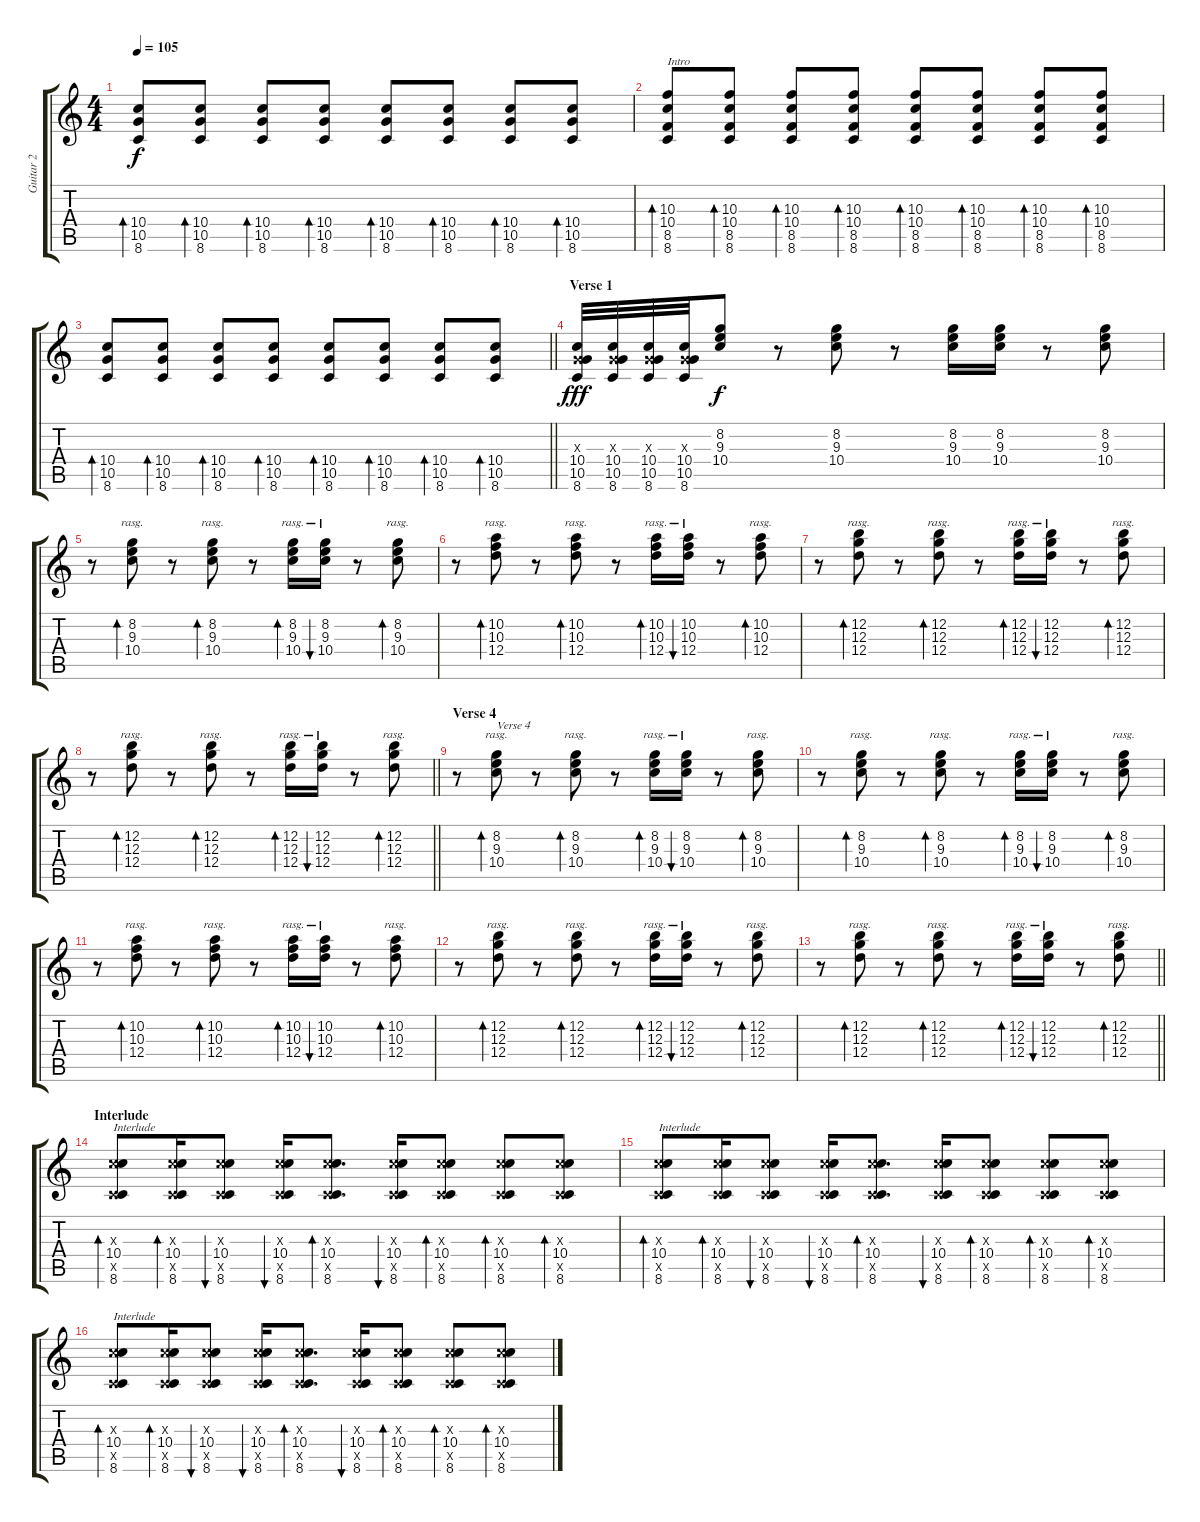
\track ("Guitar 2" "Guitar 2") {instrument overdrivenguitar}
\staff {score tabs}
\tuning (E4 B3 G3 D3 A2 E2) {hide}
\ts (4 4)
\tempo 105
\clef g2
\ks c
(10.4 10.5 8.6).8{bd 30 dy f} (10.4 10.5 8.6).8{bd 30} (10.4 10.5 8.6).8{bd 30} (10.4 10.5 8.6).8{bd 30} (10.4 10.5 8.6).8{bd 30} (10.4 10.5 8.6).8{bd 30} (10.4 10.5 8.6).8{bd 30} (10.4 10.5 8.6).8{bd 30} |
(10.3 10.4 8.5 8.6).8{bd 30 txt "Intro"} (10.3 10.4 8.5 8.6).8{bd 30} (10.3 10.4 8.5 8.6).8{bd 30} (10.3 10.4 8.5 8.6).8{bd 30} (10.3 10.4 8.5 8.6).8{bd 30} (10.3 10.4 8.5 8.6).8{bd 30} (10.3 10.4 8.5 8.6).8{bd 30} (10.3 10.4 8.5 8.6).8{bd 30} |
\barLineRight lightlight
(10.4 10.5 8.6).8{bd 30} (10.4 10.5 8.6).8{bd 30} (10.4 10.5 8.6).8{bd 30} (10.4 10.5 8.6).8{bd 30} (10.4 10.5 8.6).8{bd 30} (10.4 10.5 8.6).8{bd 30} (10.4 10.5 8.6).8{bd 30} (10.4 10.5 8.6).8{bd 30} |
\section ("" "Verse 1")
(0.3{x} 10.4 10.5 8.6).32{dy fff} (0.3{x} 10.4 10.5 8.6).32 (0.3{x} 10.4 10.5 8.6).32 (0.3{x} 10.4 10.5 8.6).32 (8.2 9.3 10.4).8{dy f} r.8 (8.2 9.3 10.4).8 r.8 (8.2 9.3 10.4).16 (8.2 9.3 10.4).16 r.8 (8.2 9.3 10.4).8 |
r.8 (8.2 9.3 10.4).8{bd 30 rasg ii} r.8 (8.2 9.3 10.4).8{bd 30 rasg ii} r.8 (8.2 9.3 10.4).16{bd 30 rasg ii} (8.2 9.3 10.4).16{bu 30 rasg ii} r.8 (8.2 9.3 10.4).8{bd 30 rasg ii} |
r.8 (10.2 10.3 12.4).8{bd 30 rasg ii} r.8 (10.2 10.3 12.4).8{bd 30 rasg ii} r.8 (10.2 10.3 12.4).16{bd 30 rasg ii} (10.2 10.3 12.4).16{bu 30 rasg ii} r.8 (10.2 10.3 12.4).8{bd 30 rasg ii} |
r.8 (12.2 12.3 12.4).8{bd 30 rasg ii} r.8 (12.2 12.3 12.4).8{bd 30 rasg ii} r.8 (12.2 12.3 12.4).16{bd 30 rasg ii} (12.2 12.3 12.4).16{bu 30 rasg ii} r.8 (12.2 12.3 12.4).8{bd 30 rasg ii} |
\barLineRight lightlight
r.8 (12.2 12.3 12.4).8{bd 30 rasg ii} r.8 (12.2 12.3 12.4).8{bd 30 rasg ii} r.8 (12.2 12.3 12.4).16{bd 30 rasg ii} (12.2 12.3 12.4).16{bu 30 rasg ii} r.8 (12.2 12.3 12.4).8{bd 30 rasg ii} |
\section ("" "Verse 4")
r.8 (8.2 9.3 10.4).8{bd 30 rasg ii txt "Verse 4"} r.8 (8.2 9.3 10.4).8{bd 30 rasg ii} r.8 (8.2 9.3 10.4).16{bd 30 rasg ii} (8.2 9.3 10.4).16{bu 30 rasg ii} r.8 (8.2 9.3 10.4).8{bd 30 rasg ii} |
r.8 (8.2 9.3 10.4).8{bd 30 rasg ii} r.8 (8.2 9.3 10.4).8{bd 30 rasg ii} r.8 (8.2 9.3 10.4).16{bd 30 rasg ii} (8.2 9.3 10.4).16{bu 30 rasg ii} r.8 (8.2 9.3 10.4).8{bd 30 rasg ii} |
r.8 (10.2 10.3 12.4).8{bd 30 rasg ii} r.8 (10.2 10.3 12.4).8{bd 30 rasg ii} r.8 (10.2 10.3 12.4).16{bd 30 rasg ii} (10.2 10.3 12.4).16{bu 30 rasg ii} r.8 (10.2 10.3 12.4).8{bd 30 rasg ii} |
r.8 (12.2 12.3 12.4).8{bd 30 rasg ii} r.8 (12.2 12.3 12.4).8{bd 30 rasg ii} r.8 (12.2 12.3 12.4).16{bd 30 rasg ii} (12.2 12.3 12.4).16{bu 30 rasg ii} r.8 (12.2 12.3 12.4).8{bd 30 rasg ii} |
\barLineRight lightlight
r.8 (12.2 12.3 12.4).8{bd 30 rasg ii} r.8 (12.2 12.3 12.4).8{bd 30 rasg ii} r.8 (12.2 12.3 12.4).16{bd 30 rasg ii} (12.2 12.3 12.4).16{bu 30 rasg ii} r.8 (12.2 12.3 12.4).8{bd 30 rasg ii} |
\section ("" "Interlude")
(5.3{x} 10.4 3.5{x} 8.6).8{bd 60 txt "Interlude"} (5.3{x} 10.4 3.5{x} 8.6).16{bd 60} (5.3{x} 10.4 3.5{x} 8.6).8{bu 60} (5.3{x} 10.4 3.5{x} 8.6).16{bu 60} (5.3{x} 10.4 3.5{x} 8.6).8{d bd 60} (5.3{x} 10.4 3.5{x} 8.6).16{bu 60} (5.3{x} 10.4 3.5{x} 8.6).8{bd 60} (5.3{x} 10.4 3.5{x} 8.6).8{bd 60} (5.3{x} 10.4 3.5{x} 8.6).8{bd 60} |
(5.3{x} 10.4 3.5{x} 8.6).8{bd 60 txt "Interlude"} (5.3{x} 10.4 3.5{x} 8.6).16{bd 60} (5.3{x} 10.4 3.5{x} 8.6).8{bu 60} (5.3{x} 10.4 3.5{x} 8.6).16{bu 60} (5.3{x} 10.4 3.5{x} 8.6).8{d bd 60} (5.3{x} 10.4 3.5{x} 8.6).16{bu 60} (5.3{x} 10.4 3.5{x} 8.6).8{bd 60} (5.3{x} 10.4 3.5{x} 8.6).8{bd 60} (5.3{x} 10.4 3.5{x} 8.6).8{bd 60} |
(5.3{x} 10.4 3.5{x} 8.6).8{bd 60 txt "Interlude"} (5.3{x} 10.4 3.5{x} 8.6).16{bd 60} (5.3{x} 10.4 3.5{x} 8.6).8{bu 60} (5.3{x} 10.4 3.5{x} 8.6).16{bu 60} (5.3{x} 10.4 3.5{x} 8.6).8{d bd 60} (5.3{x} 10.4 3.5{x} 8.6).16{bu 60} (5.3{x} 10.4 3.5{x} 8.6).8{bd 60} (5.3{x} 10.4 3.5{x} 8.6).8{bd 60} (5.3{x} 10.4 3.5{x} 8.6).8{bd 60}
